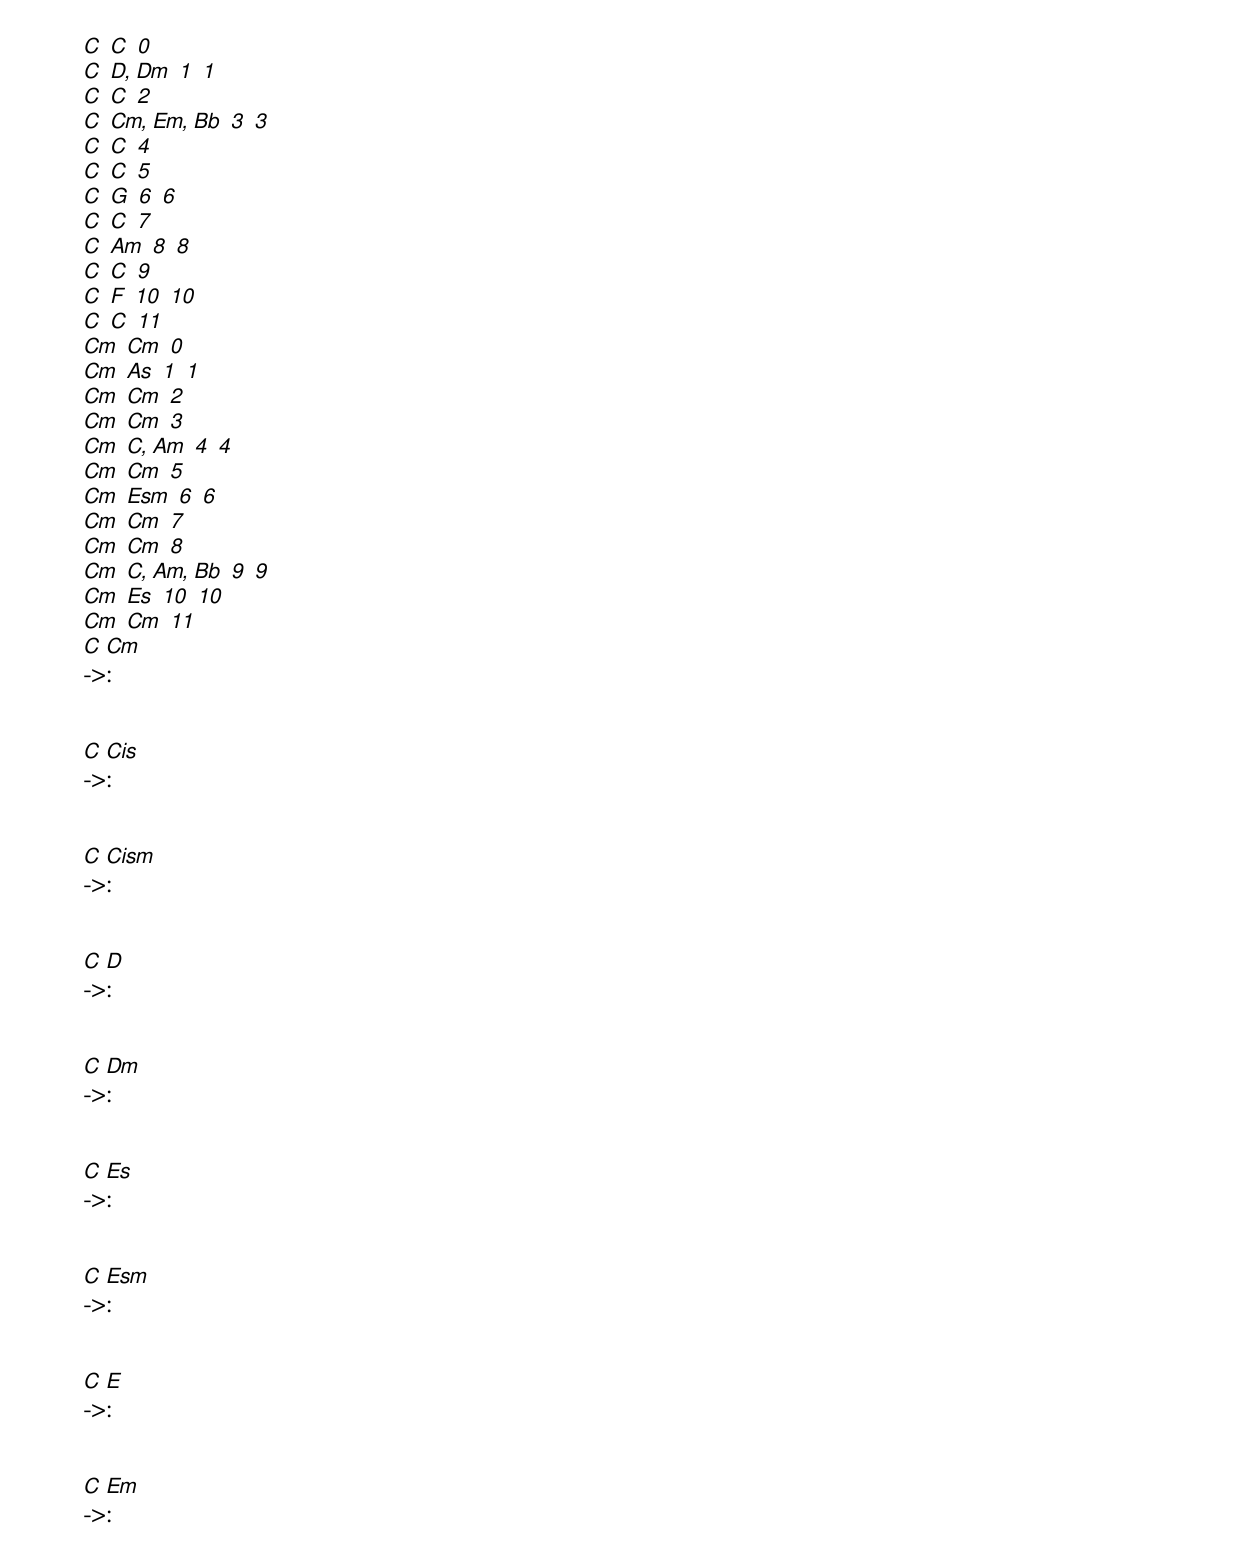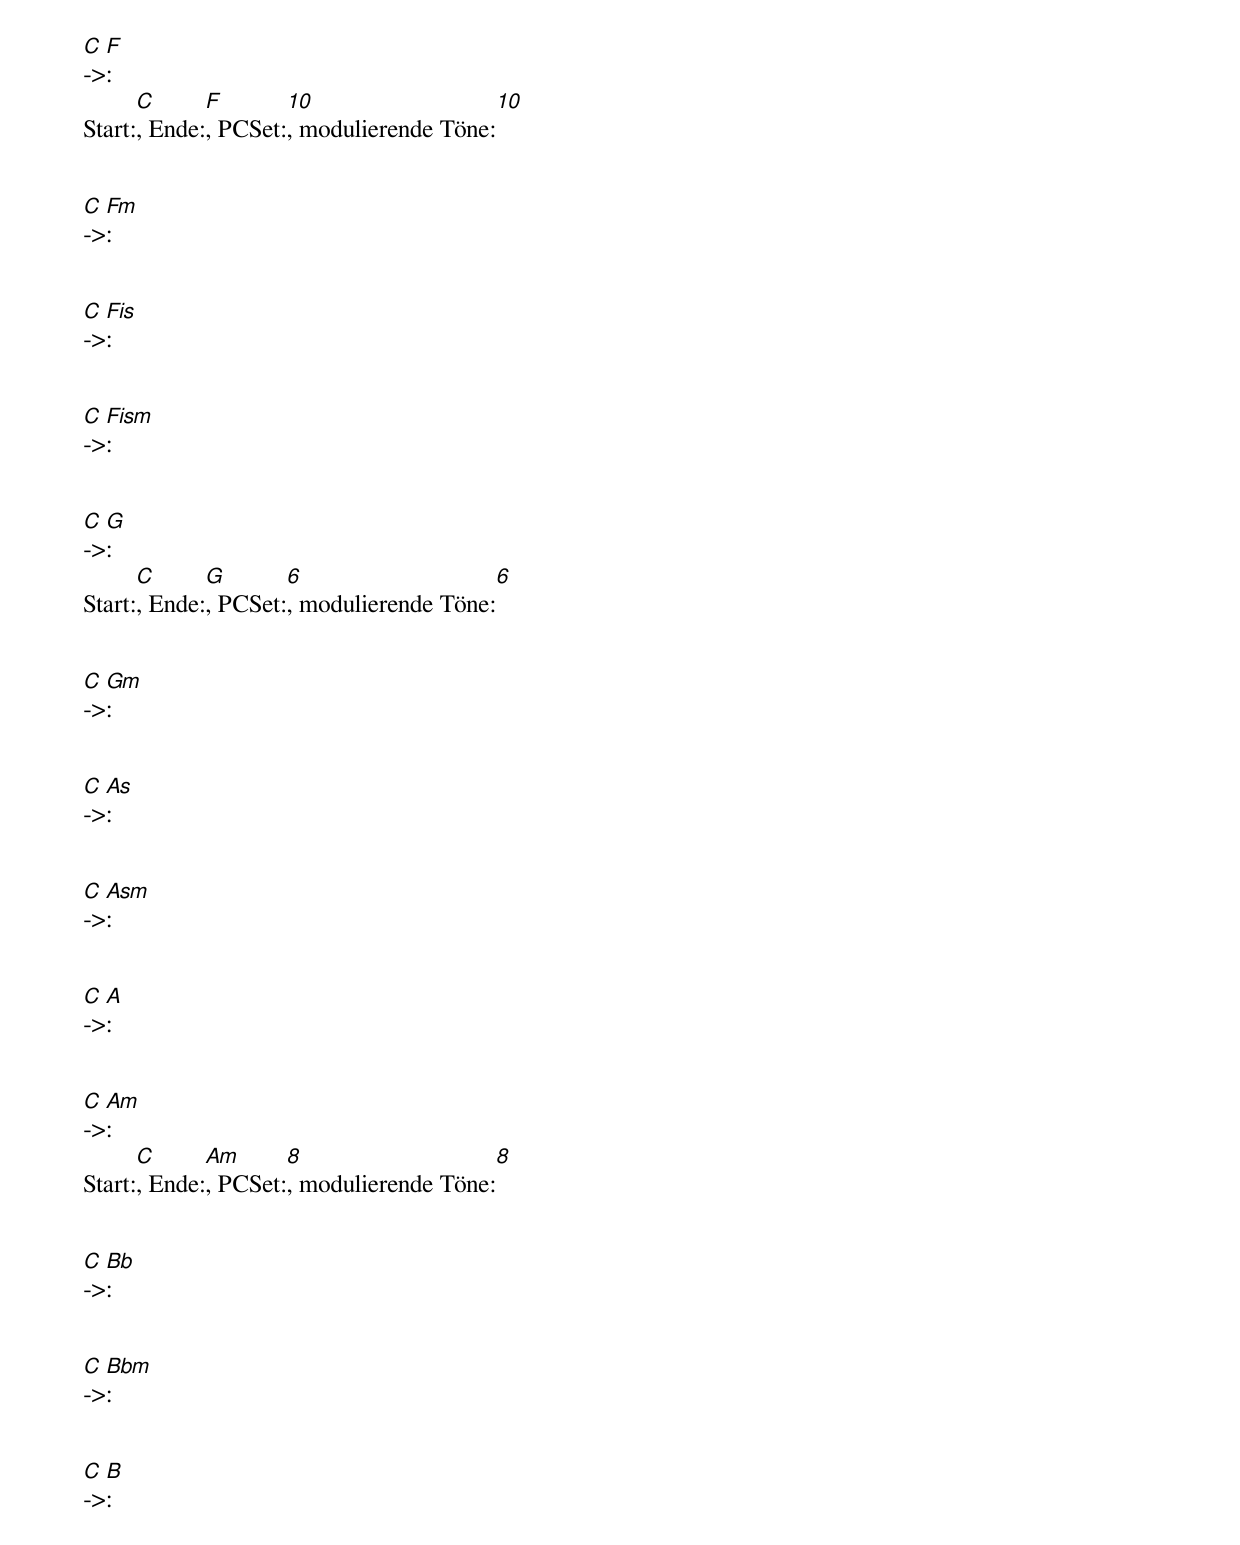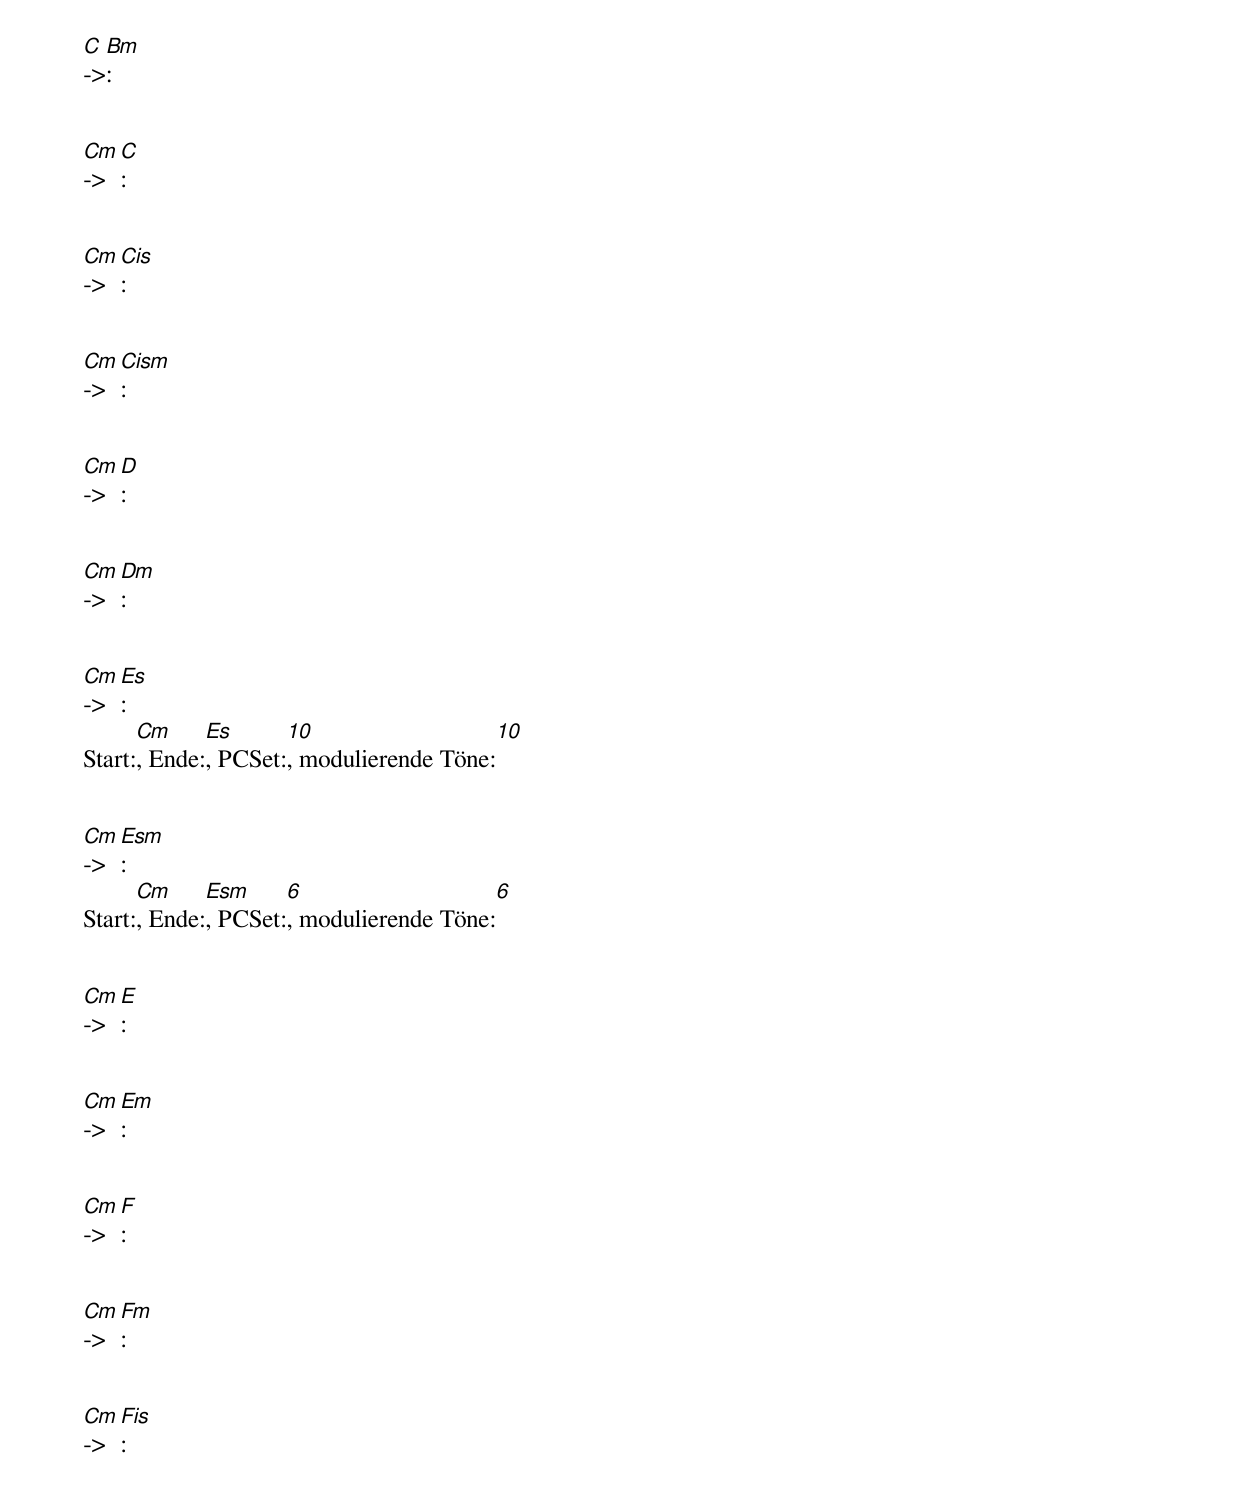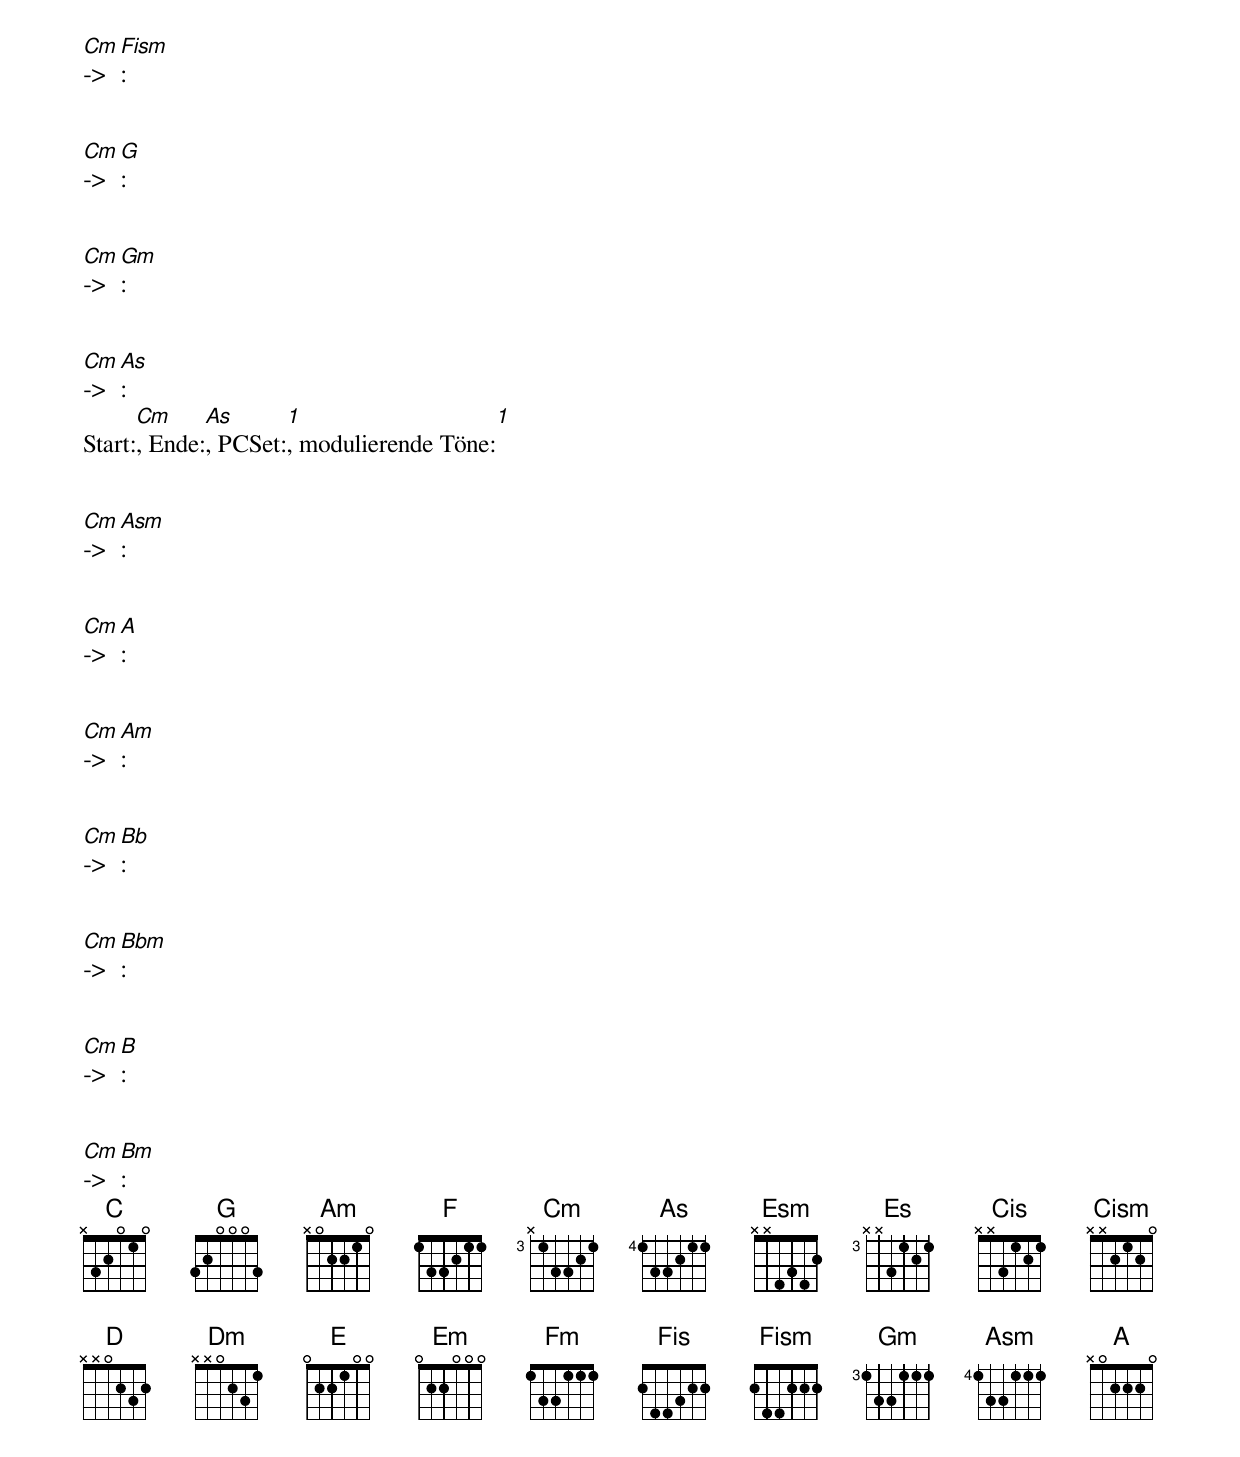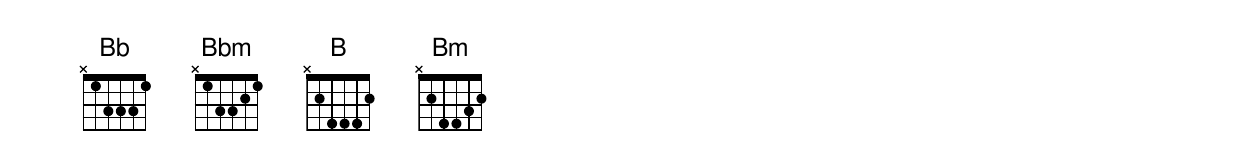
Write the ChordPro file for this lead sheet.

[C] [C] [0] []
[C] [D, Dm] [1] [1]
[C] [C] [2] []
[C] [Cm, Em, Bb] [3] [3]
[C] [C] [4] []
[C] [C] [5] []
[C] [G] [6] [6]
[C] [C] [7] []
[C] [Am] [8] [8]
[C] [C] [9] []
[C] [F] [10] [10]
[C] [C] [11] []
[Cm] [Cm] [0] []
[Cm] [As] [1] [1]
[Cm] [Cm] [2] []
[Cm] [Cm] [3] []
[Cm] [C, Am] [4] [4]
[Cm] [Cm] [5] []
[Cm] [Esm] [6] [6]
[Cm] [Cm] [7] []
[Cm] [Cm] [8] []
[Cm] [C, Am, Bb] [9] [9]
[Cm] [Es] [10] [10]
[Cm] [Cm] [11] []
[C]->[Cm]:


[C]->[Cis]:


[C]->[Cism]:


[C]->[D]:


[C]->[Dm]:


[C]->[Es]:


[C]->[Esm]:


[C]->[E]:


[C]->[Em]:


[C]->[F]:
Start:[C], Ende:[F], PCSet:[10], modulierende Töne:[10]


[C]->[Fm]:


[C]->[Fis]:


[C]->[Fism]:


[C]->[G]:
Start:[C], Ende:[G], PCSet:[6], modulierende Töne:[6]


[C]->[Gm]:


[C]->[As]:


[C]->[Asm]:


[C]->[A]:


[C]->[Am]:
Start:[C], Ende:[Am], PCSet:[8], modulierende Töne:[8]


[C]->[Bb]:


[C]->[Bbm]:


[C]->[B]:


[C]->[Bm]:


[Cm]->[C]:


[Cm]->[Cis]:


[Cm]->[Cism]:


[Cm]->[D]:


[Cm]->[Dm]:


[Cm]->[Es]:
Start:[Cm], Ende:[Es], PCSet:[10], modulierende Töne:[10]


[Cm]->[Esm]:
Start:[Cm], Ende:[Esm], PCSet:[6], modulierende Töne:[6]


[Cm]->[E]:


[Cm]->[Em]:


[Cm]->[F]:


[Cm]->[Fm]:


[Cm]->[Fis]:


[Cm]->[Fism]:


[Cm]->[G]:


[Cm]->[Gm]:


[Cm]->[As]:
Start:[Cm], Ende:[As], PCSet:[1], modulierende Töne:[1]


[Cm]->[Asm]:


[Cm]->[A]:


[Cm]->[Am]:


[Cm]->[Bb]:


[Cm]->[Bbm]:


[Cm]->[B]:


[Cm]->[Bm]:
